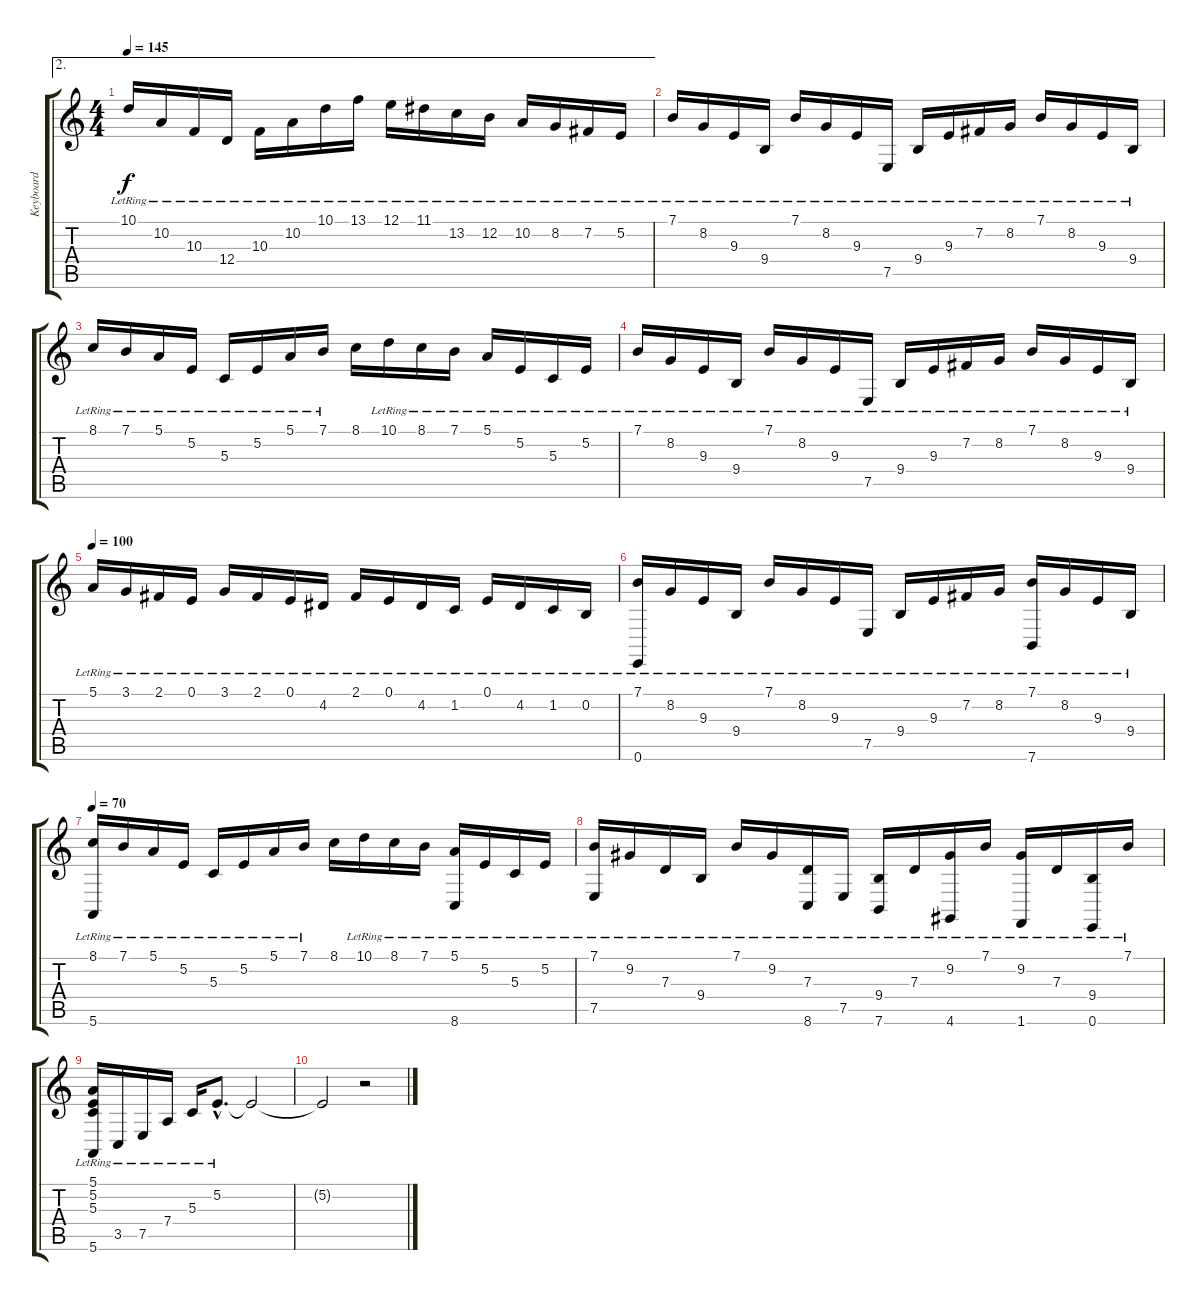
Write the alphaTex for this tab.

\track ("Keyboard" "Keyboard") {instrument harpsichord}
\staff {score tabs}
\tuning (E4 B3 G3 D3 A2 E2) {hide}
\ae 2
\ts (4 4)
\tempo 145
\clef g2
\ks c
10.1{lr}.16{dy f} 10.2{lr}.16 10.3{lr}.16 12.4{lr}.16 10.3{lr}.16 10.2{lr}.16 10.1{lr}.16 13.1{lr}.16 12.1{lr}.16 11.1{lr}.16 13.2{lr}.16 12.2{lr}.16 10.2{lr}.16 8.2{lr}.16 7.2{lr}.16 5.2{lr}.16 |
7.1{lr}.16 8.2{lr}.16 9.3{lr}.16 9.4{lr}.16 7.1{lr}.16 8.2{lr}.16 9.3{lr}.16 7.5{lr}.16 9.4{lr}.16 9.3{lr}.16 7.2{lr}.16 8.2{lr}.16 7.1{lr}.16 8.2{lr}.16 9.3{lr}.16 9.4{lr}.16 |
8.1{lr}.16 7.1{lr}.16 5.1{lr}.16 5.2{lr}.16 5.3{lr}.16 5.2{lr}.16 5.1{lr}.16 7.1{lr}.16 8.1.16 10.1{lr}.16 8.1{lr}.16 7.1{lr}.16 5.1{lr}.16 5.2{lr}.16 5.3{lr}.16 5.2{lr}.16 |
7.1{lr}.16 8.2{lr}.16 9.3{lr}.16 9.4{lr}.16 7.1{lr}.16 8.2{lr}.16 9.3{lr}.16 7.5{lr}.16 9.4{lr}.16 9.3{lr}.16 7.2{lr}.16 8.2{lr}.16 7.1{lr}.16 8.2{lr}.16 9.3{lr}.16 9.4{lr}.16 |
\tempo 100
5.1{lr}.16 3.1{lr}.16 2.1{lr}.16 0.1{lr}.16 3.1{lr}.16 2.1{lr}.16 0.1{lr}.16 4.2{lr}.16 2.1{lr}.16 0.1{lr}.16 4.2{lr}.16 1.2{lr}.16 0.1{lr}.16 4.2{lr}.16 1.2{lr}.16 0.2{lr}.16 |
(7.1{lr} 0.6{lr}).16 8.2{lr}.16 9.3{lr}.16 9.4{lr}.16 7.1{lr}.16 8.2{lr}.16 9.3{lr}.16 7.5{lr}.16 9.4{lr}.16 9.3{lr}.16 7.2{lr}.16 8.2{lr}.16 (7.1{lr} 7.6{lr}).16 8.2{lr}.16 9.3{lr}.16 9.4{lr}.16 |
\tempo 70
(8.1{lr} 5.6{lr}).16 7.1{lr}.16 5.1{lr}.16 5.2{lr}.16 5.3{lr}.16 5.2{lr}.16 5.1{lr}.16 7.1{lr}.16 8.1.16 10.1{lr}.16 8.1{lr}.16 7.1{lr}.16 (5.1{lr} 8.6{lr}).16 5.2{lr}.16 5.3{lr}.16 5.2{lr}.16 |
(7.1{lr} 7.5{lr}).16 9.2{lr}.16 7.3{lr}.16 9.4{lr}.16 7.1{lr}.16 9.2{lr}.16 (7.3{lr} 8.6{lr}).16 7.5{lr}.16 (9.4{lr} 7.6{lr}).16 7.3{lr}.16 (9.2{lr} 4.6{lr}).16 7.1{lr}.16 (9.2{lr} 1.6{lr}).16 7.3{lr}.16 (9.4{lr} 0.6{lr}).16 7.1{lr}.16 |
(5.1{lr} 5.2{lr} 5.3{lr} 5.6{lr}).16 3.5{lr}.16 7.5{lr}.16 7.4{lr}.16 5.3{lr}.16 5.2{hac lr}.8{d} 5.2{t}.2 |
5.2{t}.2 r.2
